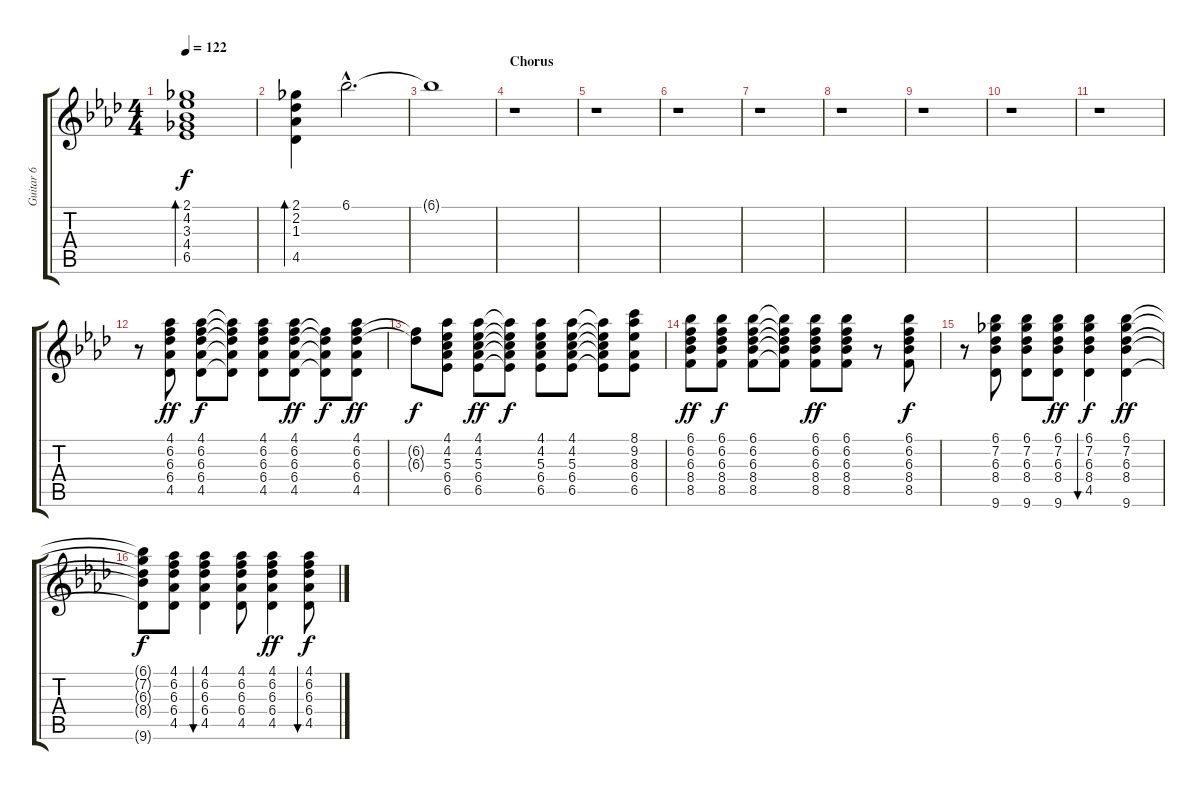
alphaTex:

\track ("Guitar 6" "Guitar 6") {instrument acousticguitarsteel}
\staff {score tabs}
\tuning (E4 B3 G3 D3 A2 E2) {hide}
\ts (4 4)
\tempo 122
\clef g2
\ks ab
(2.1 4.2 3.3 4.4 6.5).1{bd 120 dy f} |
(2.1 2.2 1.3 4.5).4{bd 120} 6.1{hac}.2{d} |
6.1{t}.1 |
\section ("" "Chorus")
r.1 |
r.1 |
r.1 |
r.1 |
r.1 |
r.1 |
r.1 |
r.1 |
r.8 (4.1 6.2 6.3 6.4 4.5).8{dy ff} (4.1 6.2 6.3 6.4 4.5).8{dy f} (4.1{t} 6.2{t} 6.3{t} 6.4{t} 4.5{t}).8 (4.1 6.2 6.3 6.4 4.5).8 (4.1 6.2 6.3 6.4 4.5).8{dy ff} (6.2{t} 6.3{t} 6.4{t} 4.5{t}).8{dy f} (4.1 6.2 6.3 6.4 4.5).8{dy ff} |
(6.2{t} 6.3{t}).8{dy f} (4.1 4.2 5.3 6.4 6.5).8 (4.1 4.2 5.3 6.4 6.5).8{dy ff} (4.1{t} 4.2{t} 5.3{t} 6.4{t} 6.5{t}).8{dy f} (4.1 4.2 5.3 6.4 6.5).8 (4.1 4.2 5.3 6.4 6.5).8 (4.1{t} 4.2{t} 5.3{t} 6.4{t} 6.5{t}).8 (8.1 9.2 8.3 6.4 6.5).8 |
(6.1 6.2 6.3 8.4 8.5).8{dy ff} (6.1 6.2 6.3 8.4 8.5).8{dy f} (6.1 6.2 6.3 8.4 8.5).8 (6.1{t} 6.2{t} 6.3{t} 8.4{t} 8.5{t}).8 (6.1 6.2 6.3 8.4 8.5).8{dy ff} (6.1 6.2 6.3 8.4 8.5).8 r.8 (6.1 6.2 6.3 8.4 8.5).8{dy f} |
r.8 (6.1 7.2 6.3 8.4 9.6).8 (6.1 7.2 6.3 8.4 9.6).8 (6.1 7.2 6.3 8.4 9.6).8{dy ff} (6.1 7.2 6.3 8.4 4.5).4{bu 120 dy f} (6.1 7.2 6.3 8.4 9.6).4{dy ff} |
(6.1{t} 7.2{t} 6.3{t} 8.4{t} 9.6{t}).8{dy f} (4.1 6.2 6.3 6.4 4.5).8 (4.1 6.2 6.3 6.4 4.5).4{bu 120} (4.1 6.2 6.3 6.4 4.5).8 (4.1 6.2 6.3 6.4 4.5).4{dy ff} (4.1 6.2 6.3 6.4 4.5).8{bu 120 dy f}
